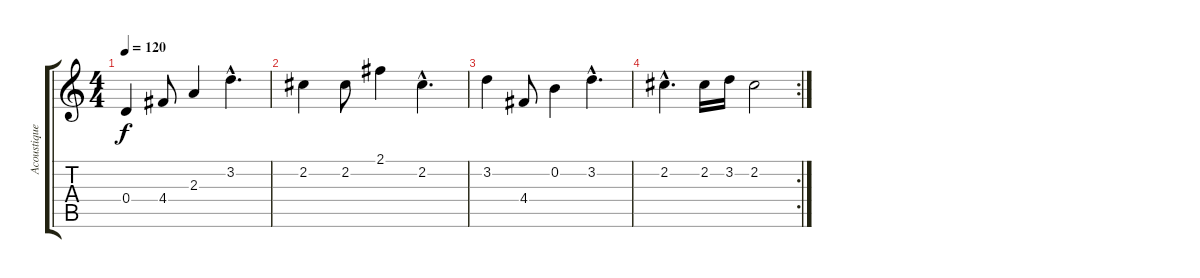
\track ("Acoustique" "Acoustique") {instrument electricguitarjazz}
\staff {score tabs}
\tuning (E4 B3 G3 D3 A2 E2) {hide}
\ts (4 4)
\tempo 120
\clef g2
\ks c
0.4.4{dy f} 4.4.8 2.3.4 3.2{hac}.4{d} |
2.2.4 2.2.8 2.1.4 2.2{hac}.4{d} |
3.2.4 4.4.8 0.2.4 3.2{hac}.4{d} |
\rc 2
2.2{hac}.4{d} 2.2.16 3.2.16 2.2.2
